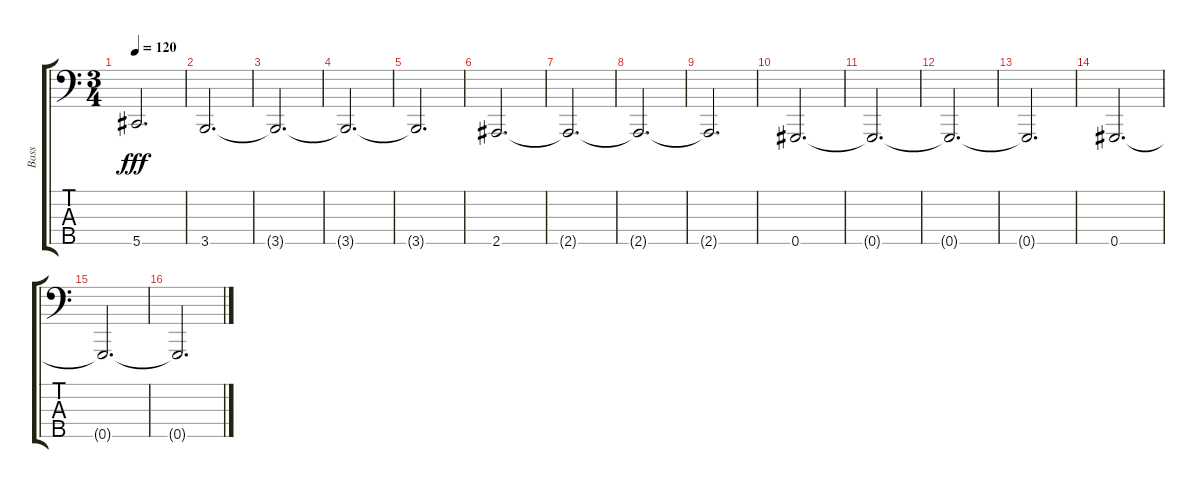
\track ("Bass" "Bass") {instrument fretlessbass}
\staff {score tabs}
\tuning (F2 Db2 Ab1 Eb1 Ab0) {hide}
\ts (3 4)
\tempo 120
\clef f4
\ks c
5.5{t}.2{d dy fff} |
3.5.2{d} |
3.5{t}.2{d} |
3.5{t}.2{d} |
3.5{t}.2{d} |
2.5.2{d} |
2.5{t}.2{d} |
2.5{t}.2{d} |
2.5{t}.2{d} |
0.5.2{d} |
0.5{t}.2{d} |
0.5{t}.2{d} |
0.5{t}.2{d} |
0.5.2{d} |
0.5{t}.2{d} |
0.5{t}.2{d}
